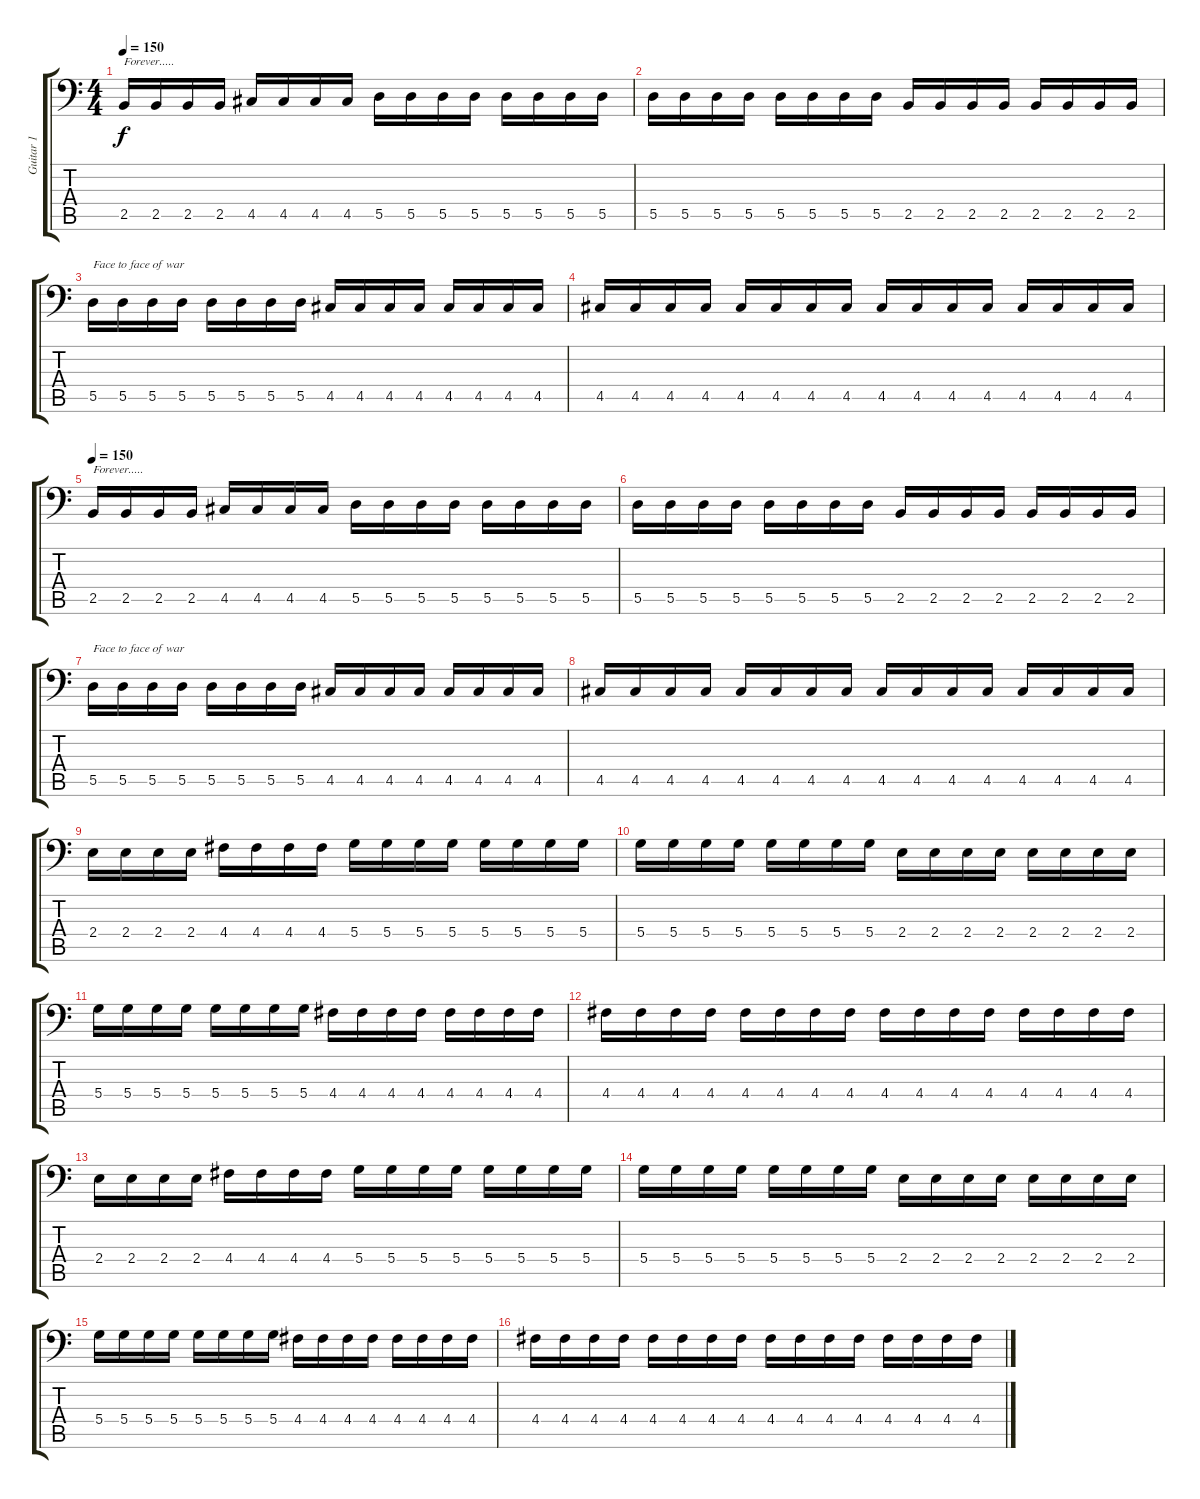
\track ("Guitar 1" "Guitar 1") {instrument distortionguitar}
\staff {score tabs}
\tuning (E3 B2 G2 D2 A1 E1) {hide}
\ts (4 4)
\tempo 150
\clef f4
\ks c
2.5.16{txt "Forever....." dy f} 2.5.16 2.5.16 2.5.16 4.5.16 4.5.16 4.5.16 4.5.16 5.5.16 5.5.16 5.5.16 5.5.16 5.5.16 5.5.16 5.5.16 5.5.16 |
5.5.16 5.5.16 5.5.16 5.5.16 5.5.16 5.5.16 5.5.16 5.5.16 2.5.16 2.5.16 2.5.16 2.5.16 2.5.16 2.5.16 2.5.16 2.5.16 |
5.5.16{txt "Face to face of war"} 5.5.16 5.5.16 5.5.16 5.5.16 5.5.16 5.5.16 5.5.16 4.5.16 4.5.16 4.5.16 4.5.16 4.5.16 4.5.16 4.5.16 4.5.16 |
4.5.16 4.5.16 4.5.16 4.5.16 4.5.16 4.5.16 4.5.16 4.5.16 4.5.16 4.5.16 4.5.16 4.5.16 4.5.16 4.5.16 4.5.16 4.5.16 |
\tempo 150
2.5.16{txt "Forever....."} 2.5.16 2.5.16 2.5.16 4.5.16 4.5.16 4.5.16 4.5.16 5.5.16 5.5.16 5.5.16 5.5.16 5.5.16 5.5.16 5.5.16 5.5.16 |
5.5.16 5.5.16 5.5.16 5.5.16 5.5.16 5.5.16 5.5.16 5.5.16 2.5.16 2.5.16 2.5.16 2.5.16 2.5.16 2.5.16 2.5.16 2.5.16 |
5.5.16{txt "Face to face of war"} 5.5.16 5.5.16 5.5.16 5.5.16 5.5.16 5.5.16 5.5.16 4.5.16 4.5.16 4.5.16 4.5.16 4.5.16 4.5.16 4.5.16 4.5.16 |
4.5.16 4.5.16 4.5.16 4.5.16 4.5.16 4.5.16 4.5.16 4.5.16 4.5.16 4.5.16 4.5.16 4.5.16 4.5.16 4.5.16 4.5.16 4.5.16 |
2.4.16 2.4.16 2.4.16 2.4.16 4.4.16 4.4.16 4.4.16 4.4.16 5.4.16 5.4.16 5.4.16 5.4.16 5.4.16 5.4.16 5.4.16 5.4.16 |
5.4.16 5.4.16 5.4.16 5.4.16 5.4.16 5.4.16 5.4.16 5.4.16 2.4.16 2.4.16 2.4.16 2.4.16 2.4.16 2.4.16 2.4.16 2.4.16 |
5.4.16 5.4.16 5.4.16 5.4.16 5.4.16 5.4.16 5.4.16 5.4.16 4.4.16 4.4.16 4.4.16 4.4.16 4.4.16 4.4.16 4.4.16 4.4.16 |
4.4.16 4.4.16 4.4.16 4.4.16 4.4.16 4.4.16 4.4.16 4.4.16 4.4.16 4.4.16 4.4.16 4.4.16 4.4.16 4.4.16 4.4.16 4.4.16 |
2.4.16 2.4.16 2.4.16 2.4.16 4.4.16 4.4.16 4.4.16 4.4.16 5.4.16 5.4.16 5.4.16 5.4.16 5.4.16 5.4.16 5.4.16 5.4.16 |
5.4.16 5.4.16 5.4.16 5.4.16 5.4.16 5.4.16 5.4.16 5.4.16 2.4.16 2.4.16 2.4.16 2.4.16 2.4.16 2.4.16 2.4.16 2.4.16 |
5.4.16 5.4.16 5.4.16 5.4.16 5.4.16 5.4.16 5.4.16 5.4.16 4.4.16 4.4.16 4.4.16 4.4.16 4.4.16 4.4.16 4.4.16 4.4.16 |
4.4.16 4.4.16 4.4.16 4.4.16 4.4.16 4.4.16 4.4.16 4.4.16 4.4.16 4.4.16 4.4.16 4.4.16 4.4.16 4.4.16 4.4.16 4.4.16
